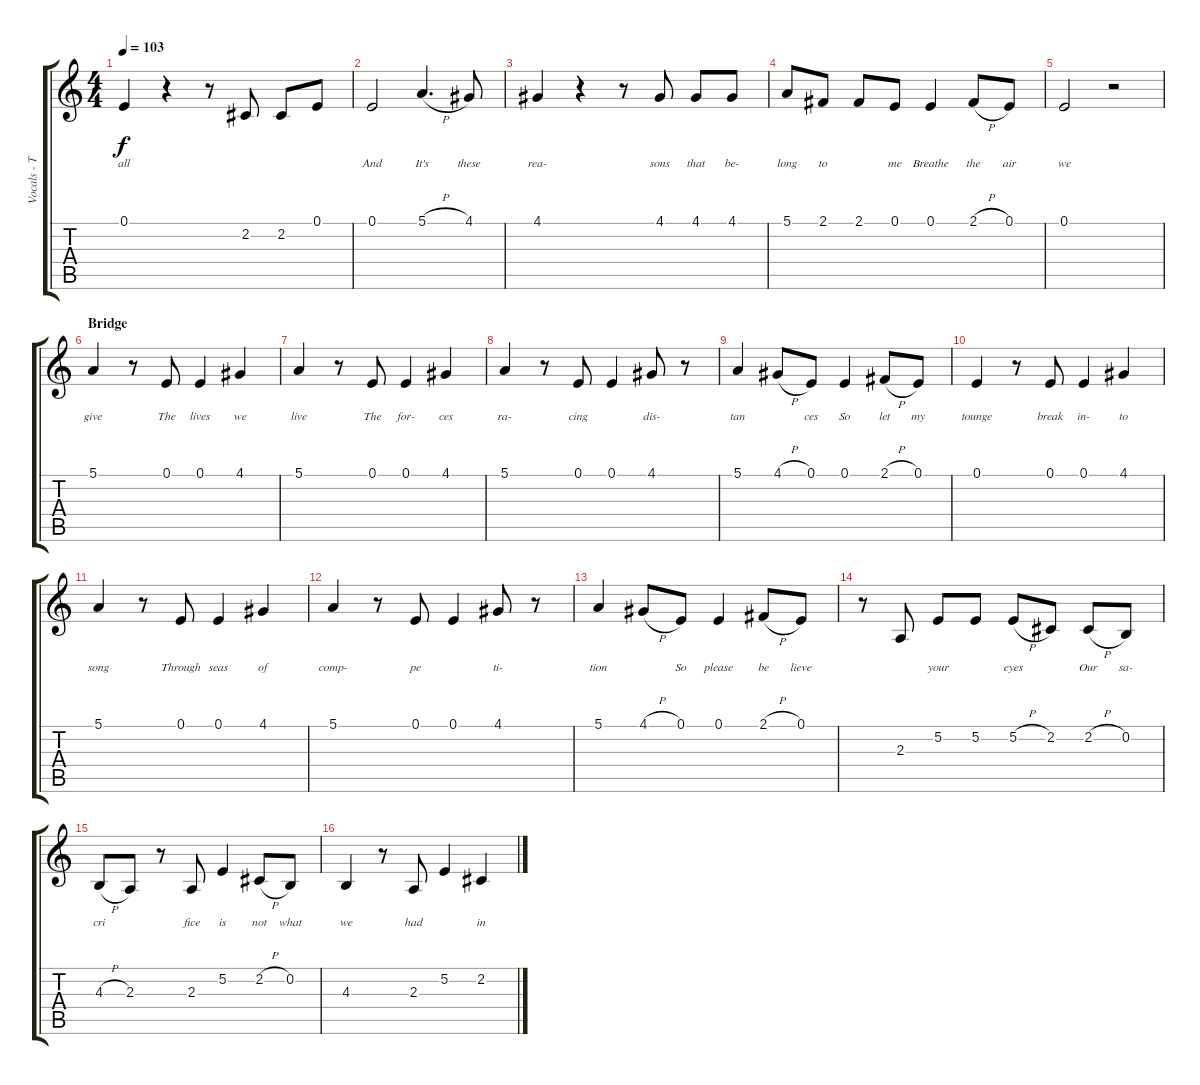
\track ("Vocals - Tim McIlrath" "Vocals - T") {instrument clarinet}
\staff {score tabs}
\tuning (E4 B3 G3 D3 A2 E2) {hide}
\ts (4 4)
\tempo 103
\clef g2
\ks c
0.1.4{lyrics (0 "all") lyrics (1 "") lyrics (2 "") lyrics (3 "") lyrics (4 "") dy f} r.4 r.8 2.2.8{lyrics (0 " ") lyrics (1 "") lyrics (2 "") lyrics (3 "") lyrics (4 "")} 2.2.8{lyrics (0 " ") lyrics (1 "") lyrics (2 "") lyrics (3 "") lyrics (4 "")} 0.1.8{lyrics (0 " ") lyrics (1 "") lyrics (2 "") lyrics (3 "") lyrics (4 "")} |
0.1.2{lyrics (0 "And") lyrics (1 "") lyrics (2 "") lyrics (3 "") lyrics (4 "")} 5.1{h}.4{d lyrics (0 "It's") lyrics (1 "") lyrics (2 "") lyrics (3 "") lyrics (4 "")} 4.1.8{lyrics (0 "these") lyrics (1 "") lyrics (2 "") lyrics (3 "") lyrics (4 "")} |
4.1.4{lyrics (0 "rea-") lyrics (1 "") lyrics (2 "") lyrics (3 "") lyrics (4 "")} r.4 r.8 4.1.8{lyrics (0 "sons") lyrics (1 "") lyrics (2 "") lyrics (3 "") lyrics (4 "")} 4.1.8{lyrics (0 "that") lyrics (1 "") lyrics (2 "") lyrics (3 "") lyrics (4 "")} 4.1.8{lyrics (0 "be-") lyrics (1 "") lyrics (2 "") lyrics (3 "") lyrics (4 "")} |
5.1.8{lyrics (0 "long") lyrics (1 "") lyrics (2 "") lyrics (3 "") lyrics (4 "")} 2.1.8{lyrics (0 "to") lyrics (1 "") lyrics (2 "") lyrics (3 "") lyrics (4 "")} 2.1.8{lyrics (0 " ") lyrics (1 "") lyrics (2 "") lyrics (3 "") lyrics (4 "")} 0.1.8{lyrics (0 "me") lyrics (1 "") lyrics (2 "") lyrics (3 "") lyrics (4 "")} 0.1.4{lyrics (0 "Breathe") lyrics (1 "") lyrics (2 "") lyrics (3 "") lyrics (4 "")} 2.1{h}.8{lyrics (0 "the") lyrics (1 "") lyrics (2 "") lyrics (3 "") lyrics (4 "")} 0.1.8{lyrics (0 "air") lyrics (1 "") lyrics (2 "") lyrics (3 "") lyrics (4 "")} |
0.1.2{lyrics (0 "we") lyrics (1 "") lyrics (2 "") lyrics (3 "") lyrics (4 "")} r.2 |
\section ("" "Bridge")
5.1.4{lyrics (0 "give") lyrics (1 "") lyrics (2 "") lyrics (3 "") lyrics (4 "")} r.8 0.1.8{lyrics (0 "The") lyrics (1 "") lyrics (2 "") lyrics (3 "") lyrics (4 "")} 0.1.4{lyrics (0 "lives") lyrics (1 "") lyrics (2 "") lyrics (3 "") lyrics (4 "")} 4.1.4{lyrics (0 "we") lyrics (1 "") lyrics (2 "") lyrics (3 "") lyrics (4 "")} |
5.1.4{lyrics (0 "live") lyrics (1 "") lyrics (2 "") lyrics (3 "") lyrics (4 "")} r.8 0.1.8{lyrics (0 "The") lyrics (1 "") lyrics (2 "") lyrics (3 "") lyrics (4 "")} 0.1.4{lyrics (0 "for-") lyrics (1 "") lyrics (2 "") lyrics (3 "") lyrics (4 "")} 4.1.4{lyrics (0 "ces") lyrics (1 "") lyrics (2 "") lyrics (3 "") lyrics (4 "")} |
5.1.4{lyrics (0 "ra-") lyrics (1 "") lyrics (2 "") lyrics (3 "") lyrics (4 "")} r.8 0.1.8{lyrics (0 "cing") lyrics (1 "") lyrics (2 "") lyrics (3 "") lyrics (4 "")} 0.1.4{lyrics (0 " ") lyrics (1 "") lyrics (2 "") lyrics (3 "") lyrics (4 "")} 4.1.8{lyrics (0 "dis-") lyrics (1 "") lyrics (2 "") lyrics (3 "") lyrics (4 "")} r.8 |
5.1.4{lyrics (0 "tan") lyrics (1 "") lyrics (2 "") lyrics (3 "") lyrics (4 "")} 4.1{h}.8{lyrics (0 " ") lyrics (1 "") lyrics (2 "") lyrics (3 "") lyrics (4 "")} 0.1.8{lyrics (0 "ces") lyrics (1 "") lyrics (2 "") lyrics (3 "") lyrics (4 "")} 0.1.4{lyrics (0 "So") lyrics (1 "") lyrics (2 "") lyrics (3 "") lyrics (4 "")} 2.1{h}.8{lyrics (0 "let") lyrics (1 "") lyrics (2 "") lyrics (3 "") lyrics (4 "")} 0.1.8{lyrics (0 "my") lyrics (1 "") lyrics (2 "") lyrics (3 "") lyrics (4 "")} |
0.1.4{lyrics (0 "tounge") lyrics (1 "") lyrics (2 "") lyrics (3 "") lyrics (4 "")} r.8 0.1.8{lyrics (0 "break") lyrics (1 "") lyrics (2 "") lyrics (3 "") lyrics (4 "")} 0.1.4{lyrics (0 "in-") lyrics (1 "") lyrics (2 "") lyrics (3 "") lyrics (4 "")} 4.1.4{lyrics (0 "to") lyrics (1 "") lyrics (2 "") lyrics (3 "") lyrics (4 "")} |
5.1.4{lyrics (0 "song") lyrics (1 "") lyrics (2 "") lyrics (3 "") lyrics (4 "")} r.8 0.1.8{lyrics (0 "Through") lyrics (1 "") lyrics (2 "") lyrics (3 "") lyrics (4 "")} 0.1.4{lyrics (0 "seas") lyrics (1 "") lyrics (2 "") lyrics (3 "") lyrics (4 "")} 4.1.4{lyrics (0 "of") lyrics (1 "") lyrics (2 "") lyrics (3 "") lyrics (4 "")} |
5.1.4{lyrics (0 "comp-") lyrics (1 "") lyrics (2 "") lyrics (3 "") lyrics (4 "")} r.8 0.1.8{lyrics (0 "pe") lyrics (1 "") lyrics (2 "") lyrics (3 "") lyrics (4 "")} 0.1.4{lyrics (0 " ") lyrics (1 "") lyrics (2 "") lyrics (3 "") lyrics (4 "")} 4.1.8{lyrics (0 "ti-") lyrics (1 "") lyrics (2 "") lyrics (3 "") lyrics (4 "")} r.8 |
5.1.4{lyrics (0 "tion") lyrics (1 "") lyrics (2 "") lyrics (3 "") lyrics (4 "")} 4.1{h}.8{lyrics (0 " ") lyrics (1 "") lyrics (2 "") lyrics (3 "") lyrics (4 "")} 0.1.8{lyrics (0 "So") lyrics (1 "") lyrics (2 "") lyrics (3 "") lyrics (4 "")} 0.1.4{lyrics (0 "please") lyrics (1 "") lyrics (2 "") lyrics (3 "") lyrics (4 "")} 2.1{h}.8{lyrics (0 "be") lyrics (1 "") lyrics (2 "") lyrics (3 "") lyrics (4 "")} 0.1.8{lyrics (0 "lieve") lyrics (1 "") lyrics (2 "") lyrics (3 "") lyrics (4 "")} |
r.8 2.3.8{lyrics (0 " ") lyrics (1 "") lyrics (2 "") lyrics (3 "") lyrics (4 "")} 5.2.8{lyrics (0 "your") lyrics (1 "") lyrics (2 "") lyrics (3 "") lyrics (4 "")} 5.2.8{lyrics (0 " ") lyrics (1 "") lyrics (2 "") lyrics (3 "") lyrics (4 "")} 5.2{h}.8{lyrics (0 "eyes") lyrics (1 "") lyrics (2 "") lyrics (3 "") lyrics (4 "")} 2.2.8{lyrics (0 " ") lyrics (1 "") lyrics (2 "") lyrics (3 "") lyrics (4 "")} 2.2{h}.8{lyrics (0 "Our") lyrics (1 "") lyrics (2 "") lyrics (3 "") lyrics (4 "")} 0.2.8{lyrics (0 "sa-") lyrics (1 "") lyrics (2 "") lyrics (3 "") lyrics (4 "")} |
4.3{h}.8{lyrics (0 "cri") lyrics (1 "") lyrics (2 "") lyrics (3 "") lyrics (4 "")} 2.3.8{lyrics (0 " ") lyrics (1 "") lyrics (2 "") lyrics (3 "") lyrics (4 "")} r.8 2.3.8{lyrics (0 "fice") lyrics (1 "") lyrics (2 "") lyrics (3 "") lyrics (4 "")} 5.2.4{lyrics (0 "is") lyrics (1 "") lyrics (2 "") lyrics (3 "") lyrics (4 "")} 2.2{h}.8{lyrics (0 "not") lyrics (1 "") lyrics (2 "") lyrics (3 "") lyrics (4 "")} 0.2.8{lyrics (0 "what") lyrics (1 "") lyrics (2 "") lyrics (3 "") lyrics (4 "")} |
4.3.4{lyrics (0 "we") lyrics (1 "") lyrics (2 "") lyrics (3 "") lyrics (4 "")} r.8 2.3.8{lyrics (0 "had") lyrics (1 "") lyrics (2 "") lyrics (3 "") lyrics (4 "")} 5.2.4{lyrics (0 " ") lyrics (1 "") lyrics (2 "") lyrics (3 "") lyrics (4 "")} 2.2.4{lyrics (0 "in") lyrics (1 "") lyrics (2 "") lyrics (3 "") lyrics (4 "")}
